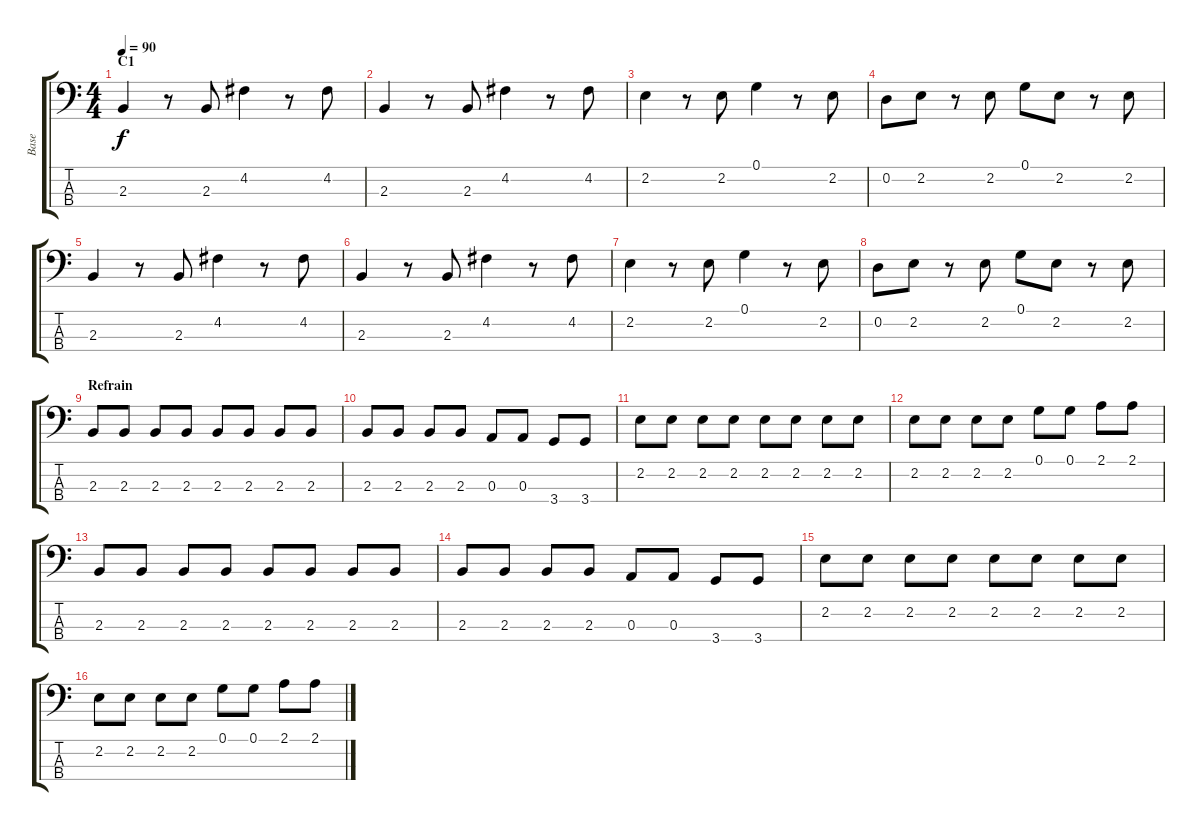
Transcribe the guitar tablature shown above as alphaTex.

\track ("Base" "Base") {instrument electricbassfinger}
\staff {score tabs}
\tuning (G2 D2 A1 E1) {hide}
\ts (4 4)
\section ("" "C1")
\tempo 90
\clef f4
\ks c
2.3.4{dy f} r.8 2.3.8 4.2.4 r.8 4.2.8 |
2.3.4 r.8 2.3.8 4.2.4 r.8 4.2.8 |
2.2.4 r.8 2.2.8 0.1.4 r.8 2.2.8 |
0.2.8 2.2.8 r.8 2.2.8 0.1.8 2.2.8 r.8 2.2.8 |
2.3.4 r.8 2.3.8 4.2.4 r.8 4.2.8 |
2.3.4 r.8 2.3.8 4.2.4 r.8 4.2.8 |
2.2.4 r.8 2.2.8 0.1.4 r.8 2.2.8 |
0.2.8 2.2.8 r.8 2.2.8 0.1.8 2.2.8 r.8 2.2.8 |
\section ("" "Refrain")
2.3.8 2.3.8 2.3.8 2.3.8 2.3.8 2.3.8 2.3.8 2.3.8 |
2.3.8 2.3.8 2.3.8 2.3.8 0.3.8 0.3.8 3.4.8 3.4.8 |
2.2.8 2.2.8 2.2.8 2.2.8 2.2.8 2.2.8 2.2.8 2.2.8 |
2.2.8 2.2.8 2.2.8 2.2.8 0.1.8 0.1.8 2.1.8 2.1.8 |
2.3.8 2.3.8 2.3.8 2.3.8 2.3.8 2.3.8 2.3.8 2.3.8 |
2.3.8 2.3.8 2.3.8 2.3.8 0.3.8 0.3.8 3.4.8 3.4.8 |
2.2.8 2.2.8 2.2.8 2.2.8 2.2.8 2.2.8 2.2.8 2.2.8 |
2.2.8 2.2.8 2.2.8 2.2.8 0.1.8 0.1.8 2.1.8 2.1.8
